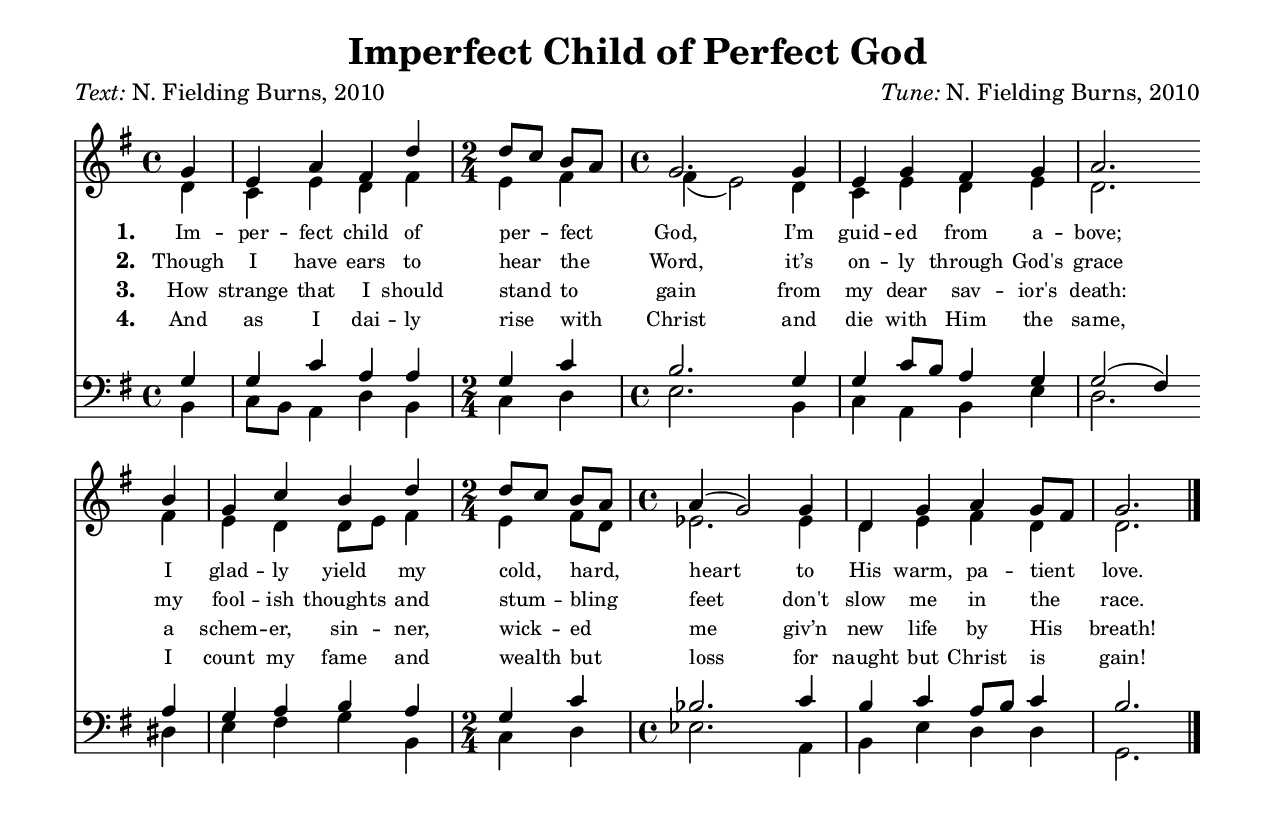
\include "hymn.ily"

\header
{
  title = "Imperfect Child of Perfect God"
  poet = \markup \poet "N. Fielding Burns, 2010"
  composer = \markup \composer "N. Fielding Burns, 2010"
}

global =
{
  \time 4/4
  \key g \major
  \partial 4
}

stanzas = <<
  \new Lyrics \lyricsto "sopranos" {
    \set stanza = "1. "

    Im -- per -- fect child of per -- _ fect _ God,
    I’m guid -- ed from a -- bove;
    I glad -- ly yield my cold, _ hard, _ heart
    to His warm, pa -- tient _ love.
  }

  \new Lyrics \lyricsto "sopranos" {
    \set stanza = "2. "

    Though I have ears to hear _ the _ Word,
    it’s on -- ly through God's grace
    my fool -- ish thoughts and stum -- _ bling _ feet
    don't slow me in the _ race.
  }

  \new Lyrics \lyricsto "sopranos" {
    \set stanza = "3. "

    How strange that I should stand _ to _ gain
    from my dear sav -- ior's death:
    a schem -- er, sin -- ner, wick -- _ ed _ me
    giv’n new life by His _ breath!
  }

  \new Lyrics \lyricsto "sopranos" {
    \set stanza = "4. "

    And as I dai -- ly rise _ with _ Christ
    and die with Him the same,
    I count my fame and wealth _ but _ loss
    for naught but Christ is _ gain!
  }
>>

soprano = \relative c' {
  g'4
  e a fis d'
  \time 2/4
  d8 c b a
  \time 4/4
  g2.

  g4
  e g fis g
  a2.

  \linebreak

  b4
  g c b d
  \time 2/4
  d8 c b a
  \time 4/4
  a4( g2)

  g4
  d g a g8 fis
  g2.
}

alto = \relative c' {
  d4
  c e d fis
  e fis
  fis( e2)

  d4
  c e d e
  d2.

  fis4
  e d d8 e fis4
  e fis8 d
  ees2.

  ees4
  d e fis d
  d2.
}

tenor = \relative c' {
  g4
  g c a a
  g c
  b2.

  g4
  g c8 b a4 g
  g2( fis4)

  a4
  g a b a
  g c
  bes2.

  c4
  b c a8 b c4
  b2.
}

bass = \relative c {
  b4
  c8 b a4 d b
  c d
  e2.

  b4
  c a b e
  d2.

  dis4
  e fis g
  b, c d
  ees2.

  a,4
  b e d d
  g,2.
}

\include "hymn-template.ily"